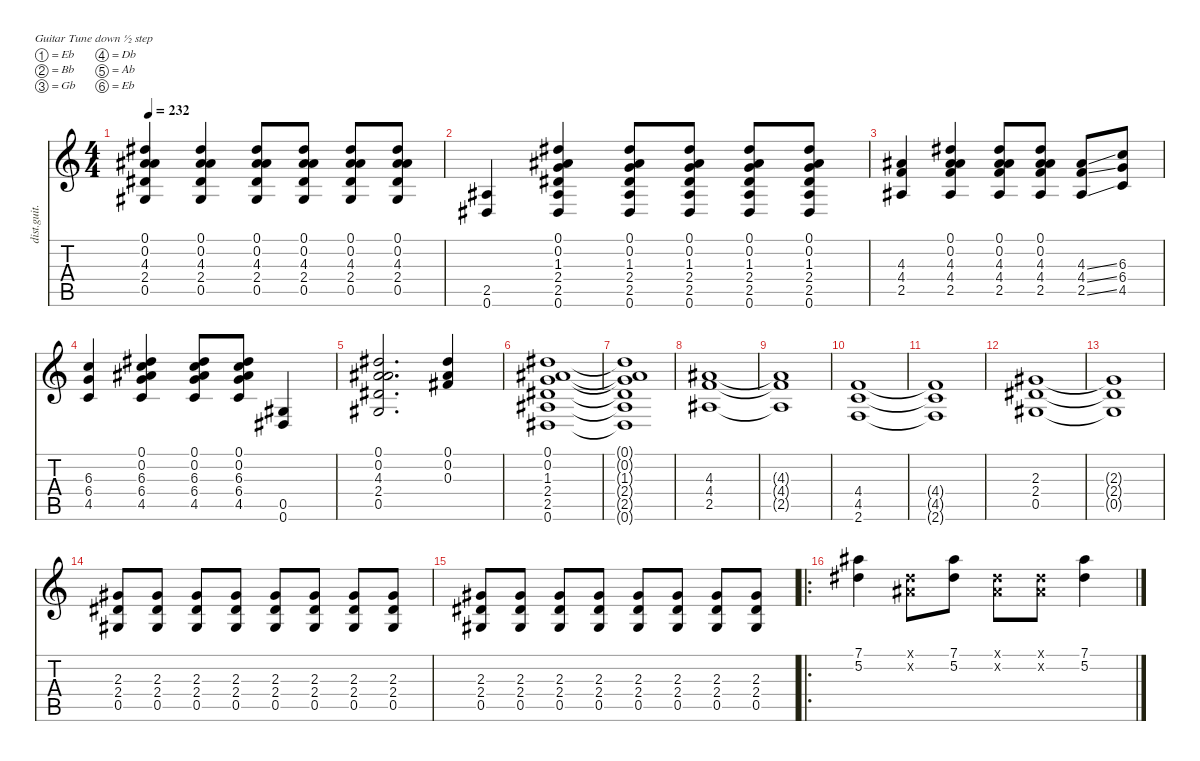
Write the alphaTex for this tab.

\defaultSystemsLayout 4
\hideDynamics
\bracketExtendMode nobrackets
\otherSystemsTrackNameOrientation horizontal
\track ("Gtr. 2" "dist.guit.") {instrument distortionguitar}
\staff {score tabs}
\tuning (Eb4 Bb3 Gb3 Db3 Ab2 Eb2)
\ts (4 4)
\tempo 232
\clef g2
\ks c
(0.1{acc #} 0.2{acc #} 4.3{acc #} 2.4{acc #} 0.5{acc #}).4{dy f beam Up} (0.1{acc #} 0.2{acc #} 4.3{acc #} 2.4{acc #} 0.5{acc #}).4{beam Up} (0.1{acc #} 0.2{acc #} 4.3{acc #} 2.4{acc #} 0.5{acc #}).8{beam Up} (0.1{acc #} 0.2{acc #} 4.3{acc #} 2.4{acc #} 0.5{acc #}).8{beam Up} (0.1{acc #} 0.2{acc #} 4.3{acc #} 2.4{acc #} 0.5{acc #}).8{beam Up} (0.1{acc #} 0.2{acc #} 4.3{acc #} 2.4{acc #} 0.5{acc #}).8{beam Up} |
(2.5{acc #} 0.6{acc #}).4{beam Up} (0.1{acc #} 0.2{acc #} 1.3 2.4{acc #} 2.5{acc #} 0.6{acc #}).4{beam Up} (0.1{acc #} 0.2{acc #} 1.3 2.4{acc #} 2.5{acc #} 0.6{acc #}).8{beam Up} (0.1{acc #} 0.2{acc #} 1.3 2.4{acc #} 2.5{acc #} 0.6{acc #}).8{beam Up} (0.1{acc #} 0.2{acc #} 1.3 2.4{acc #} 2.5{acc #} 0.6{acc #}).8{beam Up} (0.1{acc #} 0.2{acc #} 1.3 2.4{acc #} 2.5{acc #} 0.6{acc #}).8{beam Up} |
(4.3{acc #} 4.4 2.5{acc #}).4{beam Up} (0.1{acc #} 0.2{acc #} 4.3{acc #} 4.4 2.5{acc #}).4{beam Up} (0.1{acc #} 0.2{acc #} 4.3{acc #} 4.4 2.5{acc #}).8{beam Up} (0.1{acc #} 0.2{acc #} 4.3{acc #} 4.4 2.5{acc #}).8{beam Up} (4.3{ss acc #} 4.4{ss} 2.5{ss acc #}).8{beam Up} (6.3 6.4 4.5).8{beam Up} |
(6.3 6.4 4.5).4{beam Up} (0.1{acc #} 0.2{acc #} 6.3 6.4 4.5).4{beam Up} (0.1{acc #} 0.2{acc #} 6.3 6.4 4.5).8{beam Up} (0.1{acc #} 0.2{acc #} 6.3 6.4 4.5).8{beam Up} (0.5{acc #} 0.6{acc #}).4{beam Up} |
(0.1{acc #} 0.2{acc #} 4.3{acc #} 2.4{acc #} 0.5{acc #}).2{d beam Up} (0.1{acc #} 0.2{acc #} 0.3{acc #}).4{beam Up} |
(0.1{acc #} 0.2{acc #} 1.3 2.4{acc #} 2.5{acc #} 0.6{acc #}).1{beam Up} |
(0.1{t acc #} 0.2{t acc #} 1.3{t} 2.4{t acc #} 2.5{t acc #} 0.6{t acc #}).1{beam Up} |
(4.3{acc #} 4.4 2.5{acc #}).1{beam Up} |
(4.3{t acc #} 4.4{t} 2.5{t acc #}).1{beam Up} |
(4.4 4.5 2.6).1{beam Up} |
(4.4{t} 4.5{t} 2.6{t}).1{beam Up} |
(2.3{acc #} 2.4{acc #} 0.5{acc #}).1{beam Up} |
(2.3{t acc #} 2.4{t acc #} 0.5{t acc #}).1{beam Up} |
(2.3{acc #} 2.4{acc #} 0.5{acc #}).8{beam Up} (2.3{acc #} 2.4{acc #} 0.5{acc #}).8{beam Up} (2.3{acc #} 2.4{acc #} 0.5{acc #}).8{beam Up} (2.3{acc #} 2.4{acc #} 0.5{acc #}).8{beam Up} (2.3{acc #} 2.4{acc #} 0.5{acc #}).8{beam Up} (2.3{acc #} 2.4{acc #} 0.5{acc #}).8{beam Up} (2.3{acc #} 2.4{acc #} 0.5{acc #}).8{beam Up} (2.3{acc #} 2.4{acc #} 0.5{acc #}).8{beam Up} |
(2.3{acc #} 2.4{acc #} 0.5{acc #}).8{beam Up} (2.3{acc #} 2.4{acc #} 0.5{acc #}).8{beam Up} (2.3{acc #} 2.4{acc #} 0.5{acc #}).8{beam Up} (2.3{acc #} 2.4{acc #} 0.5{acc #}).8{beam Up} (2.3{acc #} 2.4{acc #} 0.5{acc #}).8{beam Up} (2.3{acc #} 2.4{acc #} 0.5{acc #}).8{beam Up} (2.3{acc #} 2.4{acc #} 0.5{acc #}).8{beam Up} (2.3{acc #} 2.4{acc #} 0.5{acc #}).8{beam Up} |
\ro
(7.1{acc #} 5.2{acc #}).4{beam Down} (0.1{x acc #} 0.2{x acc #}).8{beam Down} (7.1{acc #} 5.2{acc #}).8{beam Down} (0.1{x acc #} 0.2{x acc #}).8{beam Down} (0.1{x acc #} 0.2{x acc #}).8{beam Down} (7.1{acc #} 5.2{acc #}).4{beam Down}
